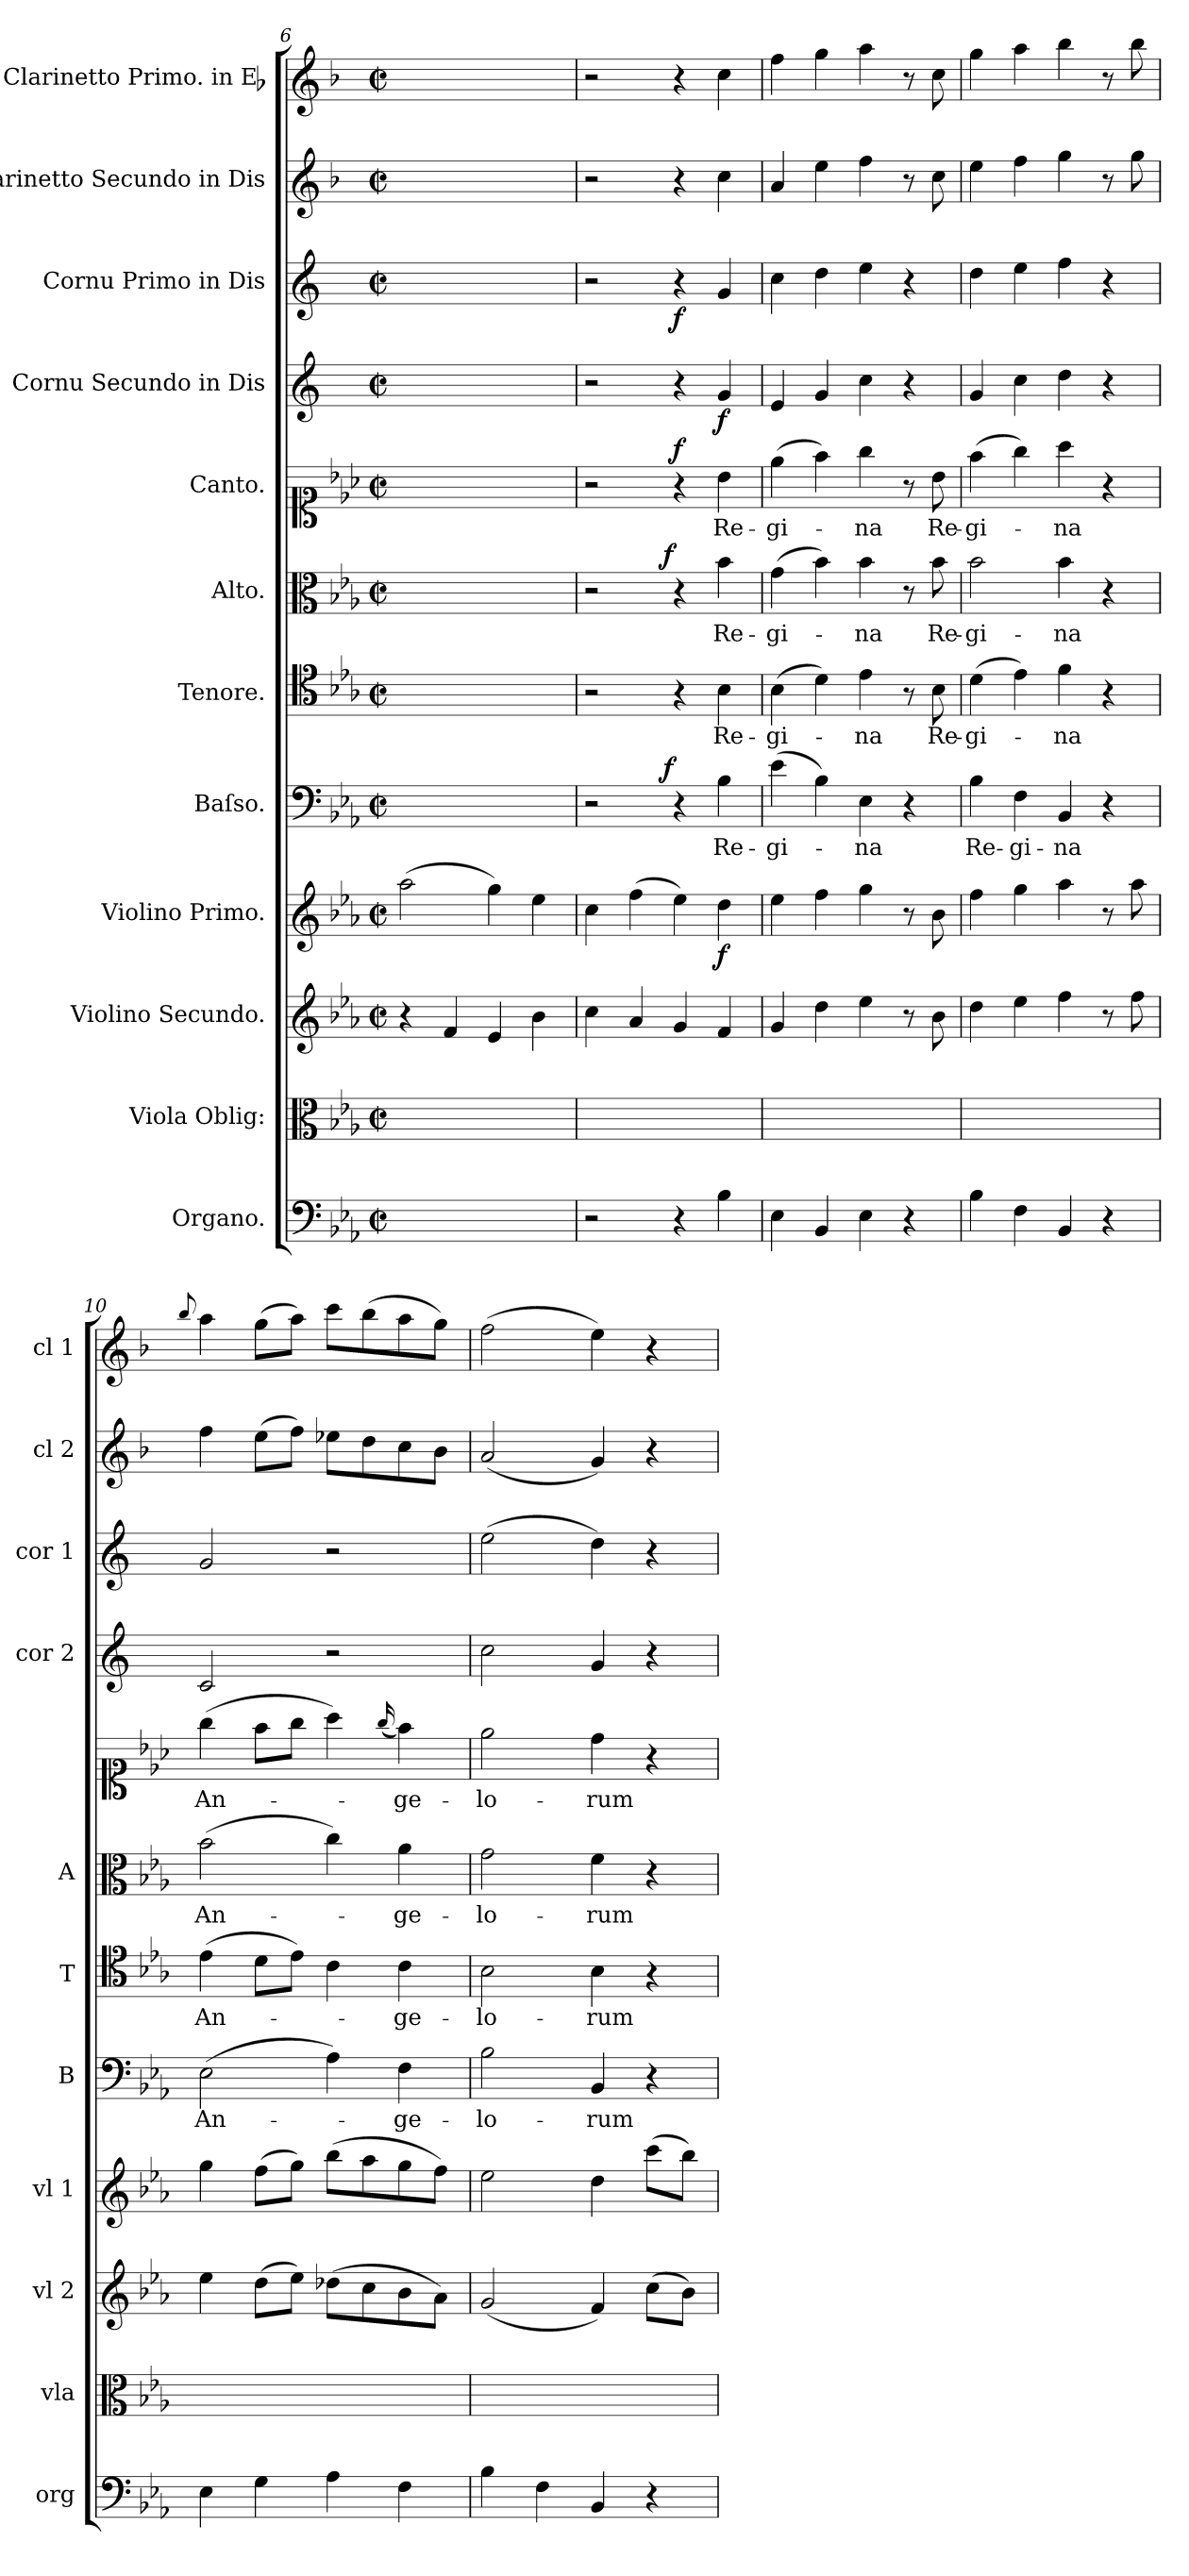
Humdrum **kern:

**kern	**dynam	**kern	**kern	**dynam	**kern	**dynam	**kern	**text	**dynam	**kern	**text	**dynam	**kern	**text	**dynam	**kern	**text	**dynam	**kern	**dynam	**kern	**dynam	**kern	**dynam	**kern	**dynam
*part12	*part12	*part11	*part10	*part10	*part9	*part9	*part8	*part8	*part8	*part7	*part7	*part7	*part6	*part6	*part6	*part5	*part5	*part5	*part4	*part4	*part3	*part3	*part2	*part2	*part1	*part1
*staff12	*staff12	*staff11	*staff10	*staff10	*staff9	*staff9	*staff8	*staff8	*staff8	*staff7	*staff7	*staff7	*staff6	*staff6	*staff6	*staff5	*staff5	*staff5	*staff4	*staff4	*staff3	*staff3	*staff2	*staff2	*staff1	*staff1
*I"Organo.	*	*I"Viola Oblig:	*I"Violino Secundo.	*	*I"Violino Primo.	*	*I"Baſso.	*	*	*I"Tenore.	*	*	*I"Alto.	*	*	*I"Canto.	*	*	*I"Cornu Secundo in Dis	*	*I"Cornu Primo in Dis	*	*I"Clarinetto Secundo in Dis	*	*I"Clarinetto Primo. in Eb	*
*I'org	*	*I'vla	*I'vl 2	*	*I'vl 1	*	*I'B	*	*	*I'T	*	*	*I'A	*	*	*	*	*	*I'cor 2	*	*I'cor 1	*	*I'cl 2	*	*I'cl 1	*
*clefF4	*	*clefC3	*clefG2	*	*clefG2	*	*clefF4	*	*	*clefC4	*	*	*clefC3	*	*	*clefC1	*	*	*clefG2	*	*clefG2	*	*clefG2	*	*clefG2	*
*	*	*	*	*	*	*	*	*	*	*	*	*	*	*	*	*	*	*	*ITrd5c9	*	*ITrd5c9	*	*ITrd1c2	*	*ITrd1c2	*
*k[b-e-a-]	*	*k[b-e-a-]	*k[b-e-a-]	*	*k[b-e-a-]	*	*k[b-e-a-]	*	*	*k[b-e-a-]	*	*	*k[b-e-a-]	*	*	*k[b-e-a-]	*	*	*k[b-e-a-]	*	*k[b-e-a-]	*	*k[b-e-a-]	*	*k[b-e-a-]	*
*E-:	*	*E-:	*E-:	*	*E-:	*	*E-:	*	*	*E-:	*	*	*E-:	*	*	*E-:	*	*	*E-:	*	*E-:	*	*E-:	*	*E-:	*
*M2/2	*	*M2/2	*M2/2	*	*M2/2	*	*M2/2	*	*	*M2/2	*	*	*M2/2	*	*	*M2/2	*	*	*M2/2	*	*M2/2	*	*M2/2	*	*M2/2	*
*met(c|)	*	*met(c|)	*met(c|)	*	*met(c|)	*	*met(c|)	*	*	*met(c|)	*	*	*met(c|)	*	*	*met(c|)	*	*	*met(c|)	*	*met(c|)	*	*met(c|)	*	*met(c|)	*
=6	=6	=6	=6	=6	=6	=6	=6	=6	=6	=6	=6	=6	=6	=6	=6	=6	=6	=6	=6	=6	=6	=6	=6	=6	=6	=6
1ryy	.	1ryy	4r	.	(2aa-\	.	1ryy	.	.	1ryy	.	.	1ryy	.	.	1ryy	.	.	1ryy	.	1ryy	.	1ryy	.	1ryy	.
.	.	.	4f/	.	.	.	.	.	.	.	.	.	.	.	.	.	.	.	.	.	.	.	.	.	.	.
.	.	.	4e-/	.	4gg\)	.	.	.	.	.	.	.	.	.	.	.	.	.	.	.	.	.	.	.	.	.
.	.	.	4b-\	.	4ee-\	.	.	.	.	.	.	.	.	.	.	.	.	.	.	.	.	.	.	.	.	.
=7	=7	=7	=7	=7	=7	=7	=7	=7	=7	=7	=7	=7	=7	=7	=7	=7	=7	=7	=7	=7	=7	=7	=7	=7	=7	=7
2r	.	1ryy	4cc\	.	4cc\	.	2r	.	.	2r	.	.	2r	.	.	2r	.	.	2r	.	2r	.	2r	.	2r	.
.	.	.	4a-/	.	(4ff\	.	.	.	.	.	.	.	.	.	.	.	.	.	.	.	.	.	.	.	.	.
!	!	!	!	!	!	!	!	!	!LO:DY:b:rj	!	!	!LO:DY:b:rj	!	!	!LO:DY:b:rj	!	!	!LO:DY:a	!	!	!	!	!	!	!	!
4r	.	.	4g/	.	4ee-\)	.	4r	.	f	4r	.	fort	4r	.	f	4r	.	f	4r	.	4r	f	4r	forto	4r	.
4B-\	forto	.	4f/	.	4dd\	f	4B-\	Re-	.	4B-\	Re-	.	4b-\	Re-	.	4b-\	Re-	.	4B-/	f	4B-/	.	4b-\	.	4b-\	forto
=8	=8	=8	=8	=8	=8	=8	=8	=8	=8	=8	=8	=8	=8	=8	=8	=8	=8	=8	=8	=8	=8	=8	=8	=8	=8	=8
4E-\	.	1ryy	4g/	forto	4ee-\	.	(4e-\	-gi-	.	(4B-\	-gi-	.	(4g\	-gi-	.	(4ee-\	-gi-	.	4G/	.	4e-\	.	4g/	.	4ee-\	.
4BB-/	.	.	4dd\	.	4ff\	.	4B-\)	.	.	4d\)	.	.	4b-\)	.	.	4ff\)	.	.	4B-/	.	4f\	.	4dd\	.	4ff\	.
4E-\	.	.	4ee-\	.	4gg\	.	4E-\	-na	.	4e-\	-na	.	4b-\	-na	.	4gg\	-na	.	4e-\	.	4g\	.	4ee-\	.	4gg\	.
4r	.	.	8r	.	8r	.	4r	.	.	8r	.	.	8r	.	.	8r	.	.	4r	.	4r	.	8r	.	8r	.
.	.	.	8b-\	.	8b-\	.	.	.	.	8B-\	Re-	.	8b-\	Re-	.	8b-\	Re-	.	.	.	.	.	8b-\	.	8b-\	.
=9	=9	=9	=9	=9	=9	=9	=9	=9	=9	=9	=9	=9	=9	=9	=9	=9	=9	=9	=9	=9	=9	=9	=9	=9	=9	=9
4B-\	.	1ryy	4dd\	.	4ff\	.	4B-\	Re-	.	(4d\	-gi-	.	2b-\	-gi-	.	(4ff\	-gi-	.	4B-/	.	4f\	.	4dd\	.	4ff\	.
4F\	.	.	4ee-\	.	4gg\	.	4F\	-gi-	.	4e-\)	.	.	.	.	.	4gg\)	.	.	4e-\	.	4g\	.	4ee-\	.	4gg\	.
4BB-/	.	.	4ff\	.	4aa-\	.	4BB-/	-na	.	4f\	-na	.	4b-\	-na	.	4aa-\	-na	.	4f\	.	4a-\	.	4ff\	.	4aa-\	.
4r	.	.	8r	.	8r	.	4r	.	.	4r	.	.	4r	.	.	4r	.	.	4r	.	4r	.	8r	.	8r	.
.	.	.	8ff\	.	8aa-\	.	.	.	.	.	.	.	.	.	.	.	.	.	.	.	.	.	8ff\	.	8aa-\	.
=10	=10	=10	=10	=10	=10	=10	=10	=10	=10	=10	=10	=10	=10	=10	=10	=10	=10	=10	=10	=10	=10	=10	=10	=10	=10	=10
.	.	.	.	.	.	.	.	.	.	.	.	.	.	.	.	.	.	.	.	.	.	.	.	.	8qqaa-/	.
4E-\	.	1ryy	4ee-\	.	4gg\	.	(2E-\	An-	.	(4e-\	An-	.	(2b-\	An-	.	(4gg\	An-	.	2E-/	.	2B-/	.	4ee-\	.	4gg\	.
4G\	.	.	(8dd\L	.	(8ff\L	.	.	.	.	8d\L	.	.	.	.	.	8ff\L	.	.	.	.	.	.	(8dd\L	.	(8ff\L	.
.	.	.	8ee-\J)	.	8gg\J)	.	.	.	.	8e-\J)	.	.	.	.	.	8gg\J	.	.	.	.	.	.	8ee-\J)	.	8gg\J)	.
4A-\	.	.	(8dd-X\L	.	(8bb-\L	.	4A-\)	.	.	4c\	.	.	4cc\)	.	.	4aa-\)	.	.	2r	.	2r	.	8dd-X\L	.	8bb-\L	.
.	.	.	8cc\	.	8aa-\	.	.	.	.	.	.	.	.	.	.	.	.	.	.	.	.	.	8cc\	.	(8aa-\	.
.	.	.	.	.	.	.	.	.	.	.	.	.	.	.	.	(<16qqgg/	.	.	.	.	.	.	.	.	.	.
4F\	.	.	8b-\	.	8gg\	.	4F\	-ge-	.	4c\	-ge-	.	4a-\	-ge-	.	4ff\)	-ge-	.	.	.	.	.	8b-\	.	8gg\	.
.	.	.	8a-\J)	.	8ff\J)	.	.	.	.	.	.	.	.	.	.	.	.	.	.	.	.	.	8a-\J	.	8ff\J)	.
=11	=11	=11	=11	=11	=11	=11	=11	=11	=11	=11	=11	=11	=11	=11	=11	=11	=11	=11	=11	=11	=11	=11	=11	=11	=11	=11
4B-\	.	1ryy	(2g/	.	2ee-\	.	2B-\	-lo-	.	2B-\	-lo-	.	2g\	-lo-	.	2ee-\	-lo-	.	2e-\	.	(2g\	.	(2g/	.	(2ee-\	.
4F\	.	.	.	.	.	.	.	.	.	.	.	.	.	.	.	.	.	.	.	.	.	.	.	.	.	.
4BB-/	.	.	4f/)	.	4dd\	.	4BB-/	-rum	.	4B-\	-rum	.	4f\	-rum	.	4dd\	-rum	.	4B-/	.	4f\)	.	4f/)	.	4dd\)	.
4r	.	.	(8cc\L	.	(8ccc\L	.	4r	.	.	4r	.	.	4r	.	.	4r	.	.	4r	.	4r	.	4r	.	4r	.
.	.	.	8b-\J)	.	8bb-\J)	.	.	.	.	.	.	.	.	.	.	.	.	.	.	.	.	.	.	.	.	.
=	=	=	=	=	=	=	=	=	=	=	=	=	=	=	=	=	=	=	=	=	=	=	=	=	=	=
*-	*-	*-	*-	*-	*-	*-	*-	*-	*-	*-	*-	*-	*-	*-	*-	*-	*-	*-	*-	*-	*-	*-	*-	*-	*-	*-
